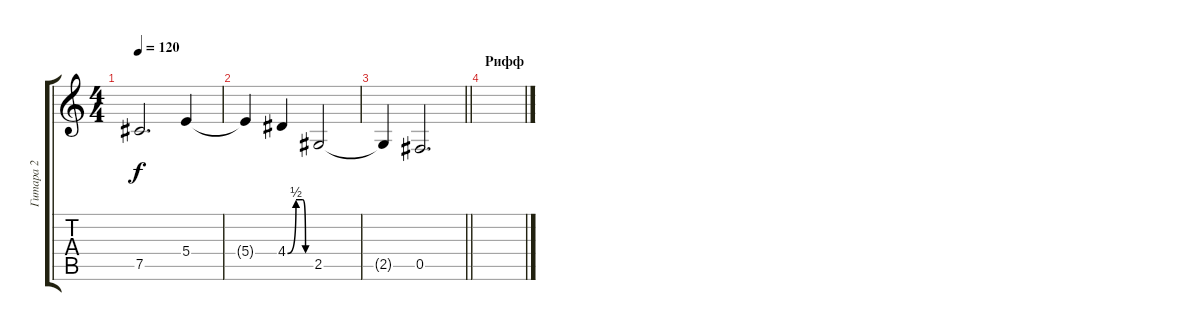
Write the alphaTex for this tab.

\track ("Гитара 2" "Гитара 2") {instrument distortionguitar}
\staff {score tabs}
\tuning (Db4 Ab3 E3 B2 Gb2 Db2) {hide}
\ts (4 4)
\tempo 120
\clef g2
\ks c
7.5.2{d dy f} 5.4.4 |
5.4{t}.4 4.4{be (custom 0 0 22 2 40 2 47 0 60 0)}.4 2.5.2 |
\barLineRight lightlight
2.5{t}.4 0.5.2{d} |
\section ("" "Рифф")
